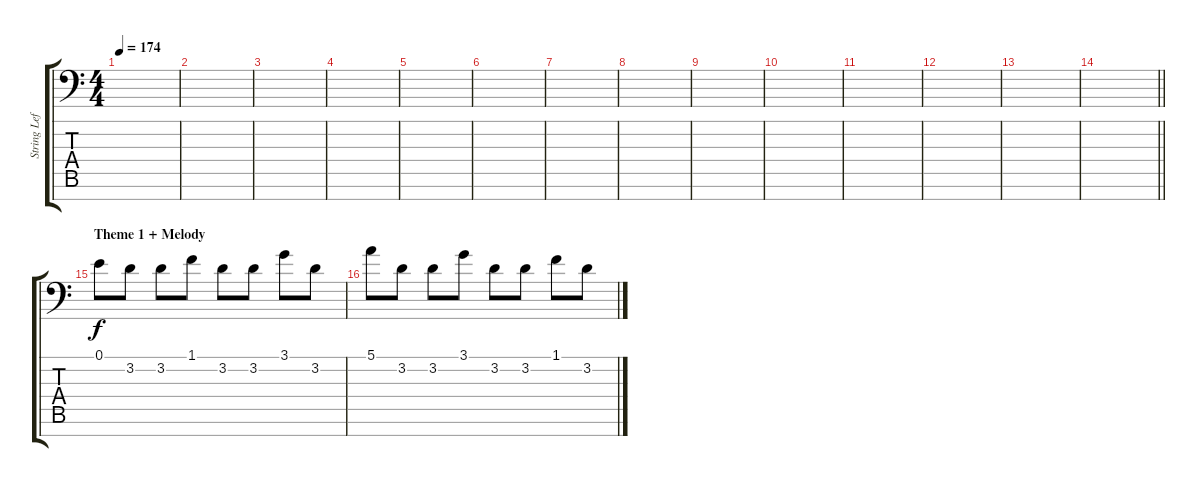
\track ("String Left" "String Lef") {instrument stringensemble1}
\staff {score tabs}
\tuning (E4 B3 G3 D3 A2 E2 C-1) {hide}
\ts (4 4)
\tempo 174
\clef f4
\ks c
|
|
|
|
|
|
|
|
|
|
|
|
|
\barLineRight lightlight
|
\section ("" "Theme 1 + Melody")
0.1.8 3.2.8 3.2.8 1.1.8 3.2.8 3.2.8 3.1.8 3.2.8 |
5.1.8 3.2.8 3.2.8 3.1.8 3.2.8 3.2.8 1.1.8 3.2.8
